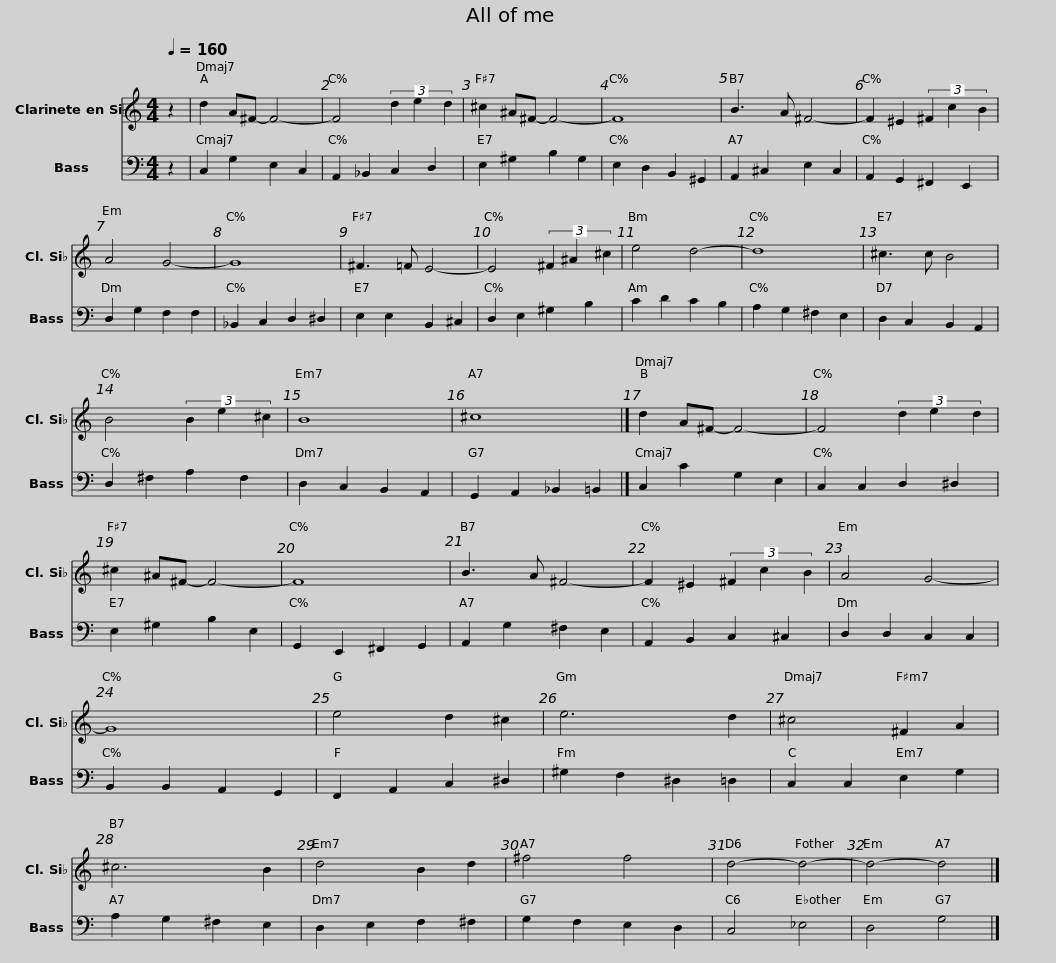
X:1
%%score 1 2
L:1/8
Q:1/4=160
M:4/4
I:linebreak $
K:C
V:1 treble transpose=-2
V:2 bass transpose=-12
V:1
[K:C] z2 | d2 A^F- F4- | F4 (3d2 e2 d2 |$ ^c2 ^A^F- F4- | F8 | %5
 B3 A ^F4- | F2 ^E2 (3^F2 c2 B2 |$ A4 G4- | G8 | ^F3 =F E4- | %10
 E4 (3^F2 ^A2 ^c2 |$ e4 d4- | d8 | ^c3 c B4 | B4 (3B2 e2 ^c2 |$ %15
 B8 | ^c8 |] d2 A^F- F4- | F4 (3d2 e2 d2 |$ ^c2 ^A^F- F4- | %20
 F8 | B3 A ^F4- | F2 ^E2 (3^F2 c2 B2 |$ A4 G4- | G8 | %25
 e4 d2 ^c2 | e6 d2 |$ ^c4 ^F2 A2 | ^c6 B2 | d4 B2 d2 | %30
 ^f4 f4 |$ d4- d4- | d4- d4 |] %33
V:2
 z2 | C,2 G,2 E,2 C,2 | A,,2 _B,,2 C,2 D,2 |$ E,2 ^G,2 B,2 G,2 | E,2 D,2 B,,2 ^G,,2 | %5
 A,,2 ^C,2 E,2 C,2 | A,,2 G,,2 ^F,,2 E,,2 |$ D,2 G,2 F,2 F,2 | _B,,2 C,2 D,2 ^D,2 | E,2 E,2 B,,2 ^C,2 | %10
 D,2 E,2 ^G,2 B,2 |$ C2 D2 C2 B,2 | A,2 G,2 ^F,2 E,2 | D,2 C,2 B,,2 A,,2 | D,2 ^F,2 A,2 F,2 |$ %15
 D,2 C,2 B,,2 A,,2 | G,,2 A,,2 _B,,2 =B,,2 |] C,2 C2 G,2 E,2 | C,2 C,2 D,2 ^D,2 |$ E,2 ^G,2 B,2 E,2 | %20
 G,,2 E,,2 ^F,,2 G,,2 | A,,2 G,2 ^F,2 E,2 | A,,2 B,,2 C,2 ^C,2 |$ D,2 D,2 C,2 C,2 | B,,2 B,,2 A,,2 G,,2 | %25
 F,,2 A,,2 C,2 ^D,2 | ^G,2 F,2 ^D,2 =D,2 |$ C,2 C,2 E,2 G,2 | A,2 G,2 ^F,2 E,2 | D,2 E,2 F,2 ^F,2 | %30
 G,2 F,2 E,2 D,2 |$ C,4 _E,4 | D,4 G,4 |] %33
